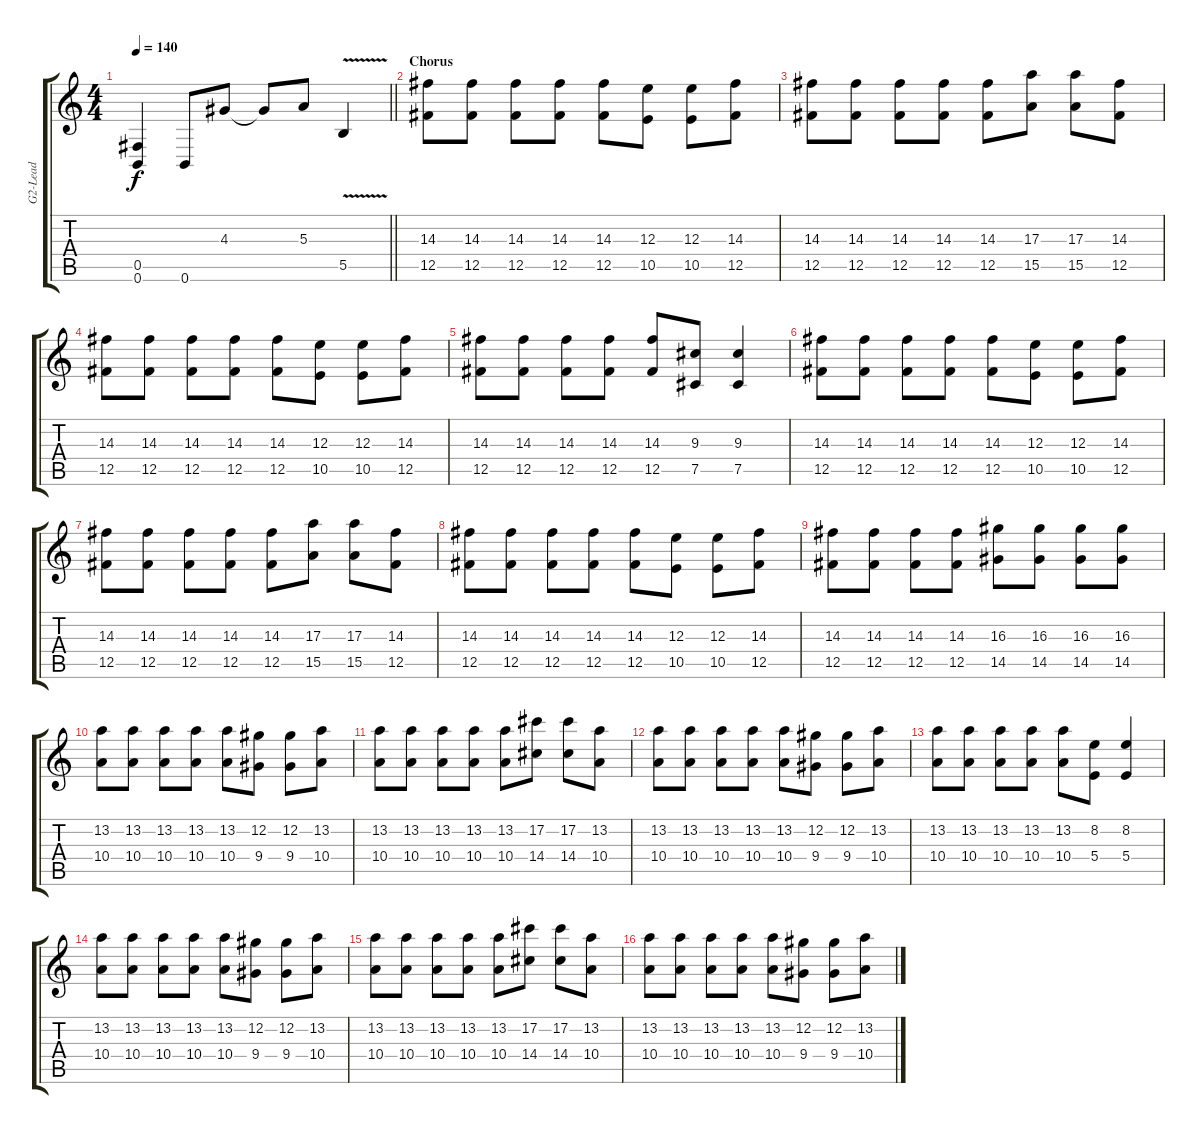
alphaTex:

\track ("G2-Lead" "G2-Lead") {instrument distortionguitar}
\staff {score tabs}
\tuning (Db4 Ab3 E3 B2 Gb2 B1) {hide}
\ts (4 4)
\tempo 140
\clef g2
\barLineRight lightlight
\ks c
(0.5{t} 0.6{t}).4{dy f} 0.6.8 4.3.8 4.3{t}.8 5.3.8 5.5{v}.4 |
\section ("" "Chorus")
(14.3 12.5).8 (14.3 12.5).8 (14.3 12.5).8 (14.3 12.5).8 (14.3 12.5).8 (12.3 10.5).8 (12.3 10.5).8 (14.3 12.5).8 |
(14.3 12.5).8 (14.3 12.5).8 (14.3 12.5).8 (14.3 12.5).8 (14.3 12.5).8 (17.3 15.5).8 (17.3 15.5).8 (14.3 12.5).8 |
(14.3 12.5).8 (14.3 12.5).8 (14.3 12.5).8 (14.3 12.5).8 (14.3 12.5).8 (12.3 10.5).8 (12.3 10.5).8 (14.3 12.5).8 |
(14.3 12.5).8 (14.3 12.5).8 (14.3 12.5).8 (14.3 12.5).8 (14.3 12.5).8 (9.3 7.5).8 (9.3 7.5).4 |
(14.3 12.5).8 (14.3 12.5).8 (14.3 12.5).8 (14.3 12.5).8 (14.3 12.5).8 (12.3 10.5).8 (12.3 10.5).8 (14.3 12.5).8 |
(14.3 12.5).8 (14.3 12.5).8 (14.3 12.5).8 (14.3 12.5).8 (14.3 12.5).8 (17.3 15.5).8 (17.3 15.5).8 (14.3 12.5).8 |
(14.3 12.5).8 (14.3 12.5).8 (14.3 12.5).8 (14.3 12.5).8 (14.3 12.5).8 (12.3 10.5).8 (12.3 10.5).8 (14.3 12.5).8 |
(14.3 12.5).8 (14.3 12.5).8 (14.3 12.5).8 (14.3 12.5).8 (16.3 14.5).8 (16.3 14.5).8 (16.3 14.5).8 (16.3 14.5).8 |
(13.2 10.4).8 (13.2 10.4).8 (13.2 10.4).8 (13.2 10.4).8 (13.2 10.4).8 (12.2 9.4).8 (12.2 9.4).8 (13.2 10.4).8 |
(13.2 10.4).8 (13.2 10.4).8 (13.2 10.4).8 (13.2 10.4).8 (13.2 10.4).8 (17.2 14.4).8 (17.2 14.4).8 (13.2 10.4).8 |
(13.2 10.4).8 (13.2 10.4).8 (13.2 10.4).8 (13.2 10.4).8 (13.2 10.4).8 (12.2 9.4).8 (12.2 9.4).8 (13.2 10.4).8 |
(13.2 10.4).8 (13.2 10.4).8 (13.2 10.4).8 (13.2 10.4).8 (13.2 10.4).8 (8.2 5.4).8 (8.2 5.4).4 |
(13.2 10.4).8 (13.2 10.4).8 (13.2 10.4).8 (13.2 10.4).8 (13.2 10.4).8 (12.2 9.4).8 (12.2 9.4).8 (13.2 10.4).8 |
(13.2 10.4).8 (13.2 10.4).8 (13.2 10.4).8 (13.2 10.4).8 (13.2 10.4).8 (17.2 14.4).8 (17.2 14.4).8 (13.2 10.4).8 |
(13.2 10.4).8 (13.2 10.4).8 (13.2 10.4).8 (13.2 10.4).8 (13.2 10.4).8 (12.2 9.4).8 (12.2 9.4).8 (13.2 10.4).8
